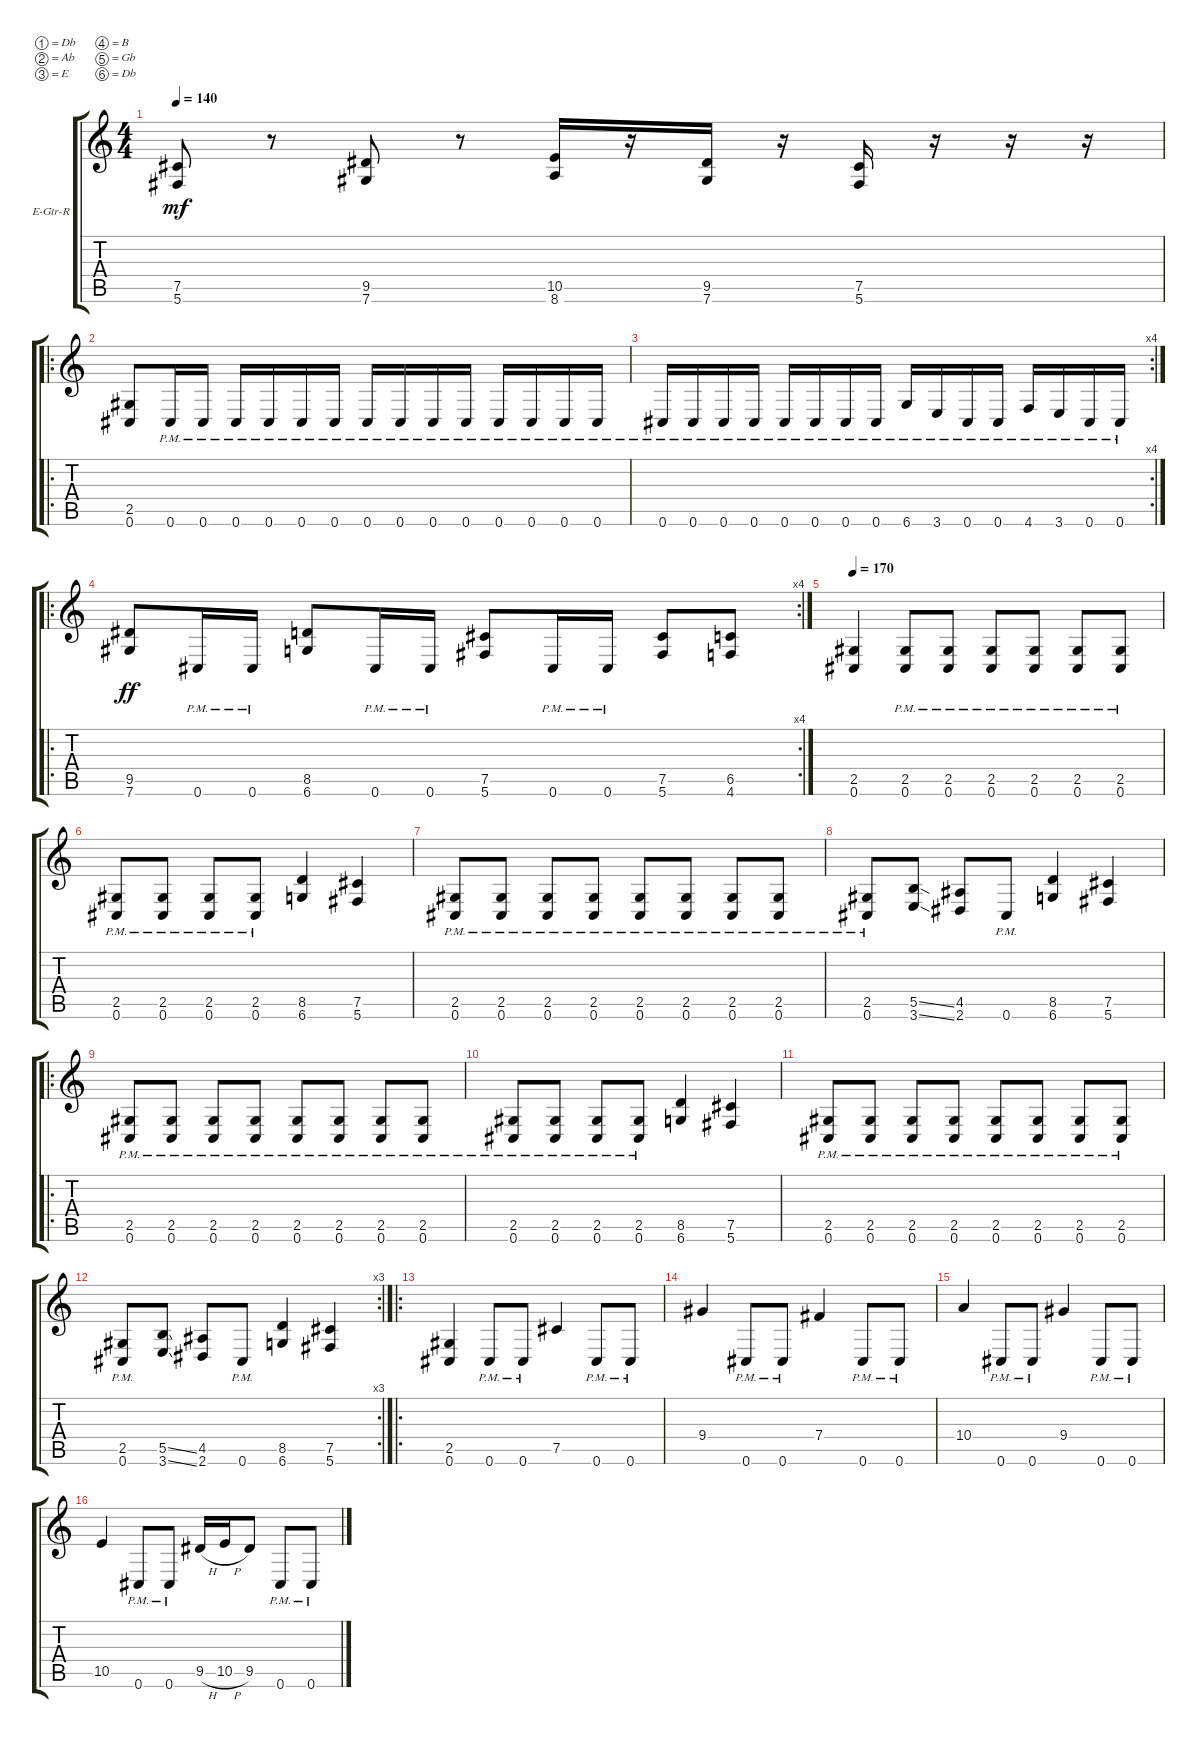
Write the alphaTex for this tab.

\bracketExtendMode groupsimilarinstruments
\firstSystemTrackNameOrientation horizontal
\otherSystemsTrackNameOrientation horizontal
\track ("Electric Guitar R" "E-Gtr-R") {instrument distortionguitar}
\staff {score tabs}
\tuning (Db4 Ab3 E3 B2 Gb2 Db2)
\ts (4 4)
\tempo 140
\clef g2
\ks c
(5.6 7.5).8{dy mf} r.8 (7.6 9.5).8 r.8 (8.6 10.5).16 r.16 (7.6 9.5).16 r.16 (5.6 7.5).16 r.16 r.16 r.16 |
\ro
(2.5 0.6).8 0.6{pm}.16 0.6{pm}.16 0.6{pm}.16 0.6{pm}.16 0.6{pm}.16 0.6{pm}.16 0.6{pm}.16 0.6{pm}.16 0.6{pm}.16 0.6{pm}.16 0.6{pm}.16 0.6{pm}.16 0.6{pm}.16 0.6{pm}.16 |
\rc 4
0.6{pm}.16 0.6{pm}.16 0.6{pm}.16 0.6{pm}.16 0.6{pm}.16 0.6{pm}.16 0.6{pm}.16 0.6{pm}.16 6.6{pm}.16 3.6{pm}.16 0.6{pm}.16 0.6{pm}.16 4.6{pm}.16 3.6{pm}.16 0.6{pm}.16 0.6{pm}.16 |
\ro
\rc 4
(7.6 9.5).8{dy ff} 0.6{pm}.16 0.6{pm}.16 (6.6 8.5).8 0.6{pm}.16 0.6{pm}.16 (5.6 7.5).8 0.6{pm}.16 0.6{pm}.16 (5.6 7.5).8 (4.6 6.5).8 |
\tempo 170
(0.6 2.5).4 (2.5{pm} 0.6{pm}).8 (2.5{pm} 0.6{pm}).8 (2.5{pm} 0.6{pm}).8 (2.5{pm} 0.6{pm}).8 (2.5{pm} 0.6{pm}).8 (2.5{pm} 0.6{pm}).8 |
(0.6{pm} 2.5{pm}).8 (2.5{pm} 0.6{pm}).8 (2.5{pm} 0.6{pm}).8 (2.5{pm} 0.6{pm}).8 (6.6 8.5).4 (5.6 7.5).4 |
(0.6{pm} 2.5{pm}).8 (2.5{pm} 0.6{pm}).8 (2.5{pm} 0.6{pm}).8 (2.5{pm} 0.6{pm}).8 (2.5{pm} 0.6{pm}).8 (2.5{pm} 0.6{pm}).8 (2.5{pm} 0.6{pm}).8 (2.5{pm} 0.6{pm}).8 |
(0.6{pm} 2.5{pm}).8 (5.5{ss} 3.6{ss}).8 (4.5 2.6).8 0.6{pm}.8 (6.6 8.5).4 (5.6 7.5).4 |
\ro
(0.6{pm} 2.5{pm}).8 (2.5{pm} 0.6{pm}).8 (2.5{pm} 0.6{pm}).8 (2.5{pm} 0.6{pm}).8 (2.5{pm} 0.6{pm}).8 (2.5{pm} 0.6{pm}).8 (2.5{pm} 0.6{pm}).8 (2.5{pm} 0.6{pm}).8 |
(0.6{pm} 2.5{pm}).8 (2.5{pm} 0.6{pm}).8 (2.5{pm} 0.6{pm}).8 (2.5{pm} 0.6{pm}).8 (6.6 8.5).4 (5.6 7.5).4 |
(0.6{pm} 2.5{pm}).8 (2.5{pm} 0.6{pm}).8 (2.5{pm} 0.6{pm}).8 (2.5{pm} 0.6{pm}).8 (2.5{pm} 0.6{pm}).8 (2.5{pm} 0.6{pm}).8 (2.5{pm} 0.6{pm}).8 (2.5{pm} 0.6{pm}).8 |
\rc 3
(0.6{pm} 2.5{pm}).8 (5.5{ss} 3.6{ss}).8 (4.5 2.6).8 0.6{pm}.8 (6.6 8.5).4 (5.6 7.5).4 |
\ro
(2.5 0.6).4 0.6{pm}.8 0.6{pm}.8 7.5.4 0.6{pm}.8 0.6{pm}.8 |
9.4.4 0.6{pm}.8 0.6{pm}.8 7.4.4 0.6{pm}.8 0.6{pm}.8 |
10.4.4 0.6{pm}.8 0.6{pm}.8 9.4.4 0.6{pm}.8 0.6{pm}.8 |
10.5.4 0.6{pm}.8 0.6{pm}.8 9.5{h}.16 10.5{h}.16 9.5.8 0.6{pm}.8 0.6{pm}.8
